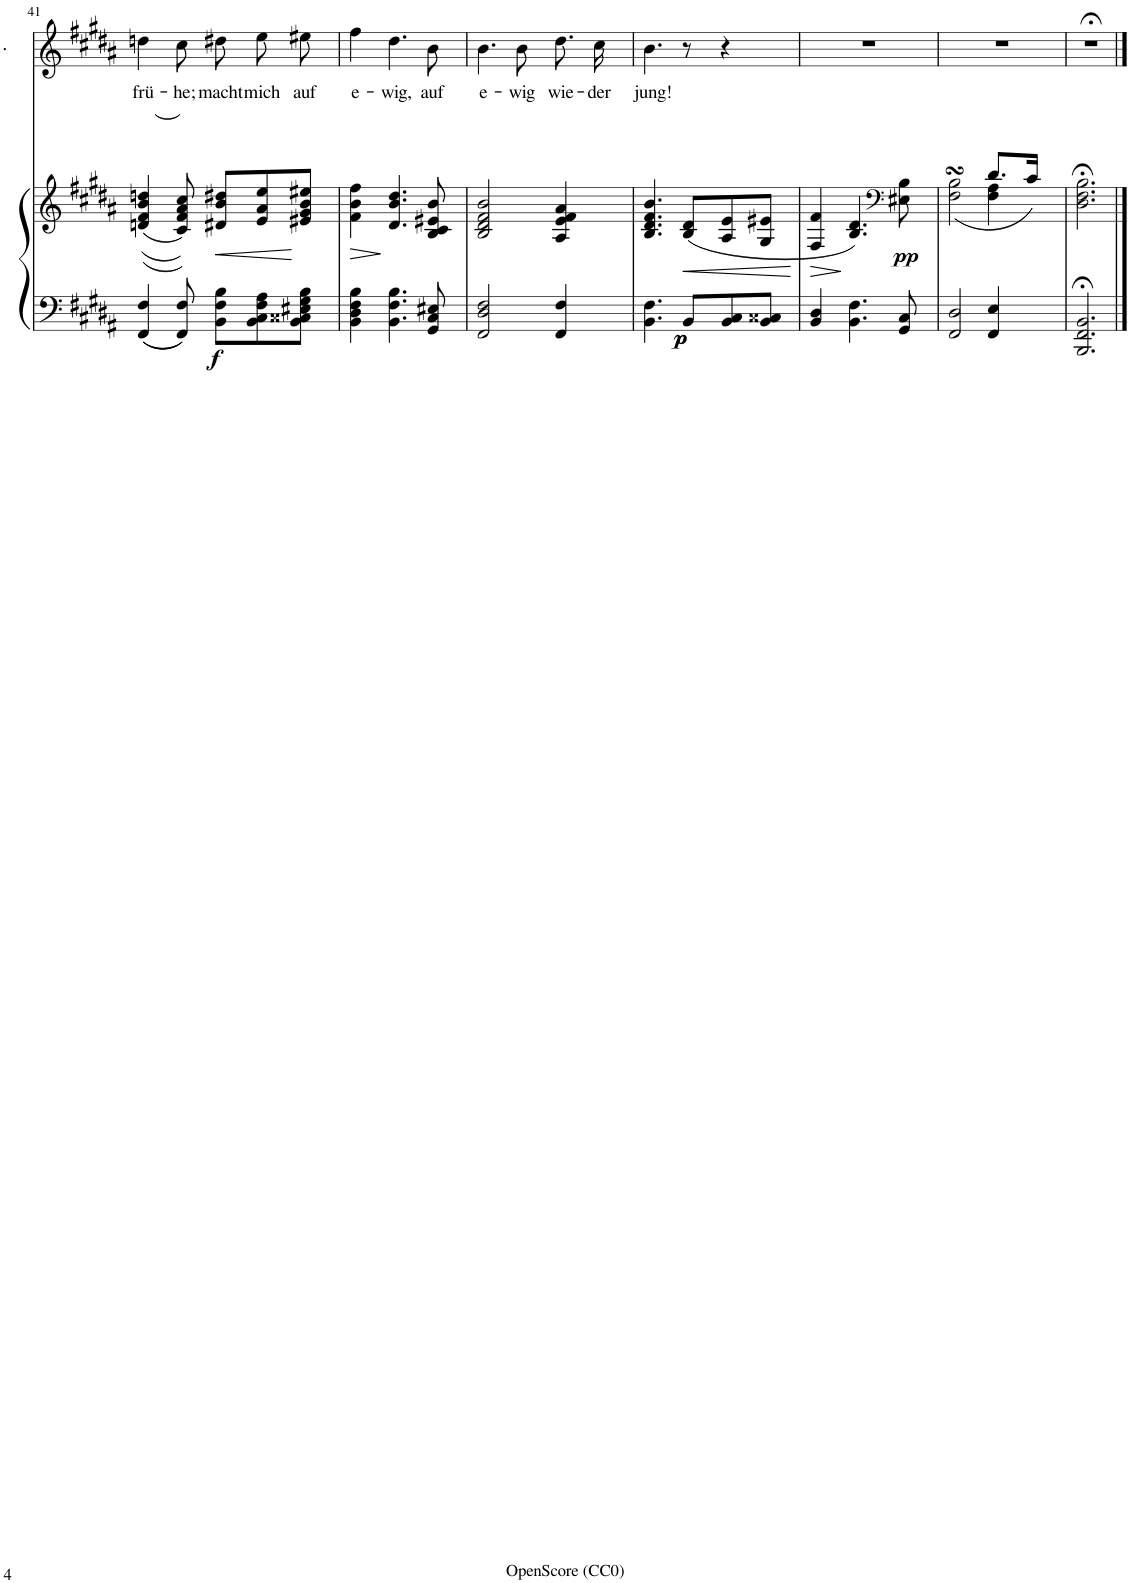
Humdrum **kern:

**kern	**kern	**dynam	**kern	**text
*part2	*part2	*part2	*part1	*part1
*staff3	*staff2	*staff2/3	*staff1	*staff1
*I"Pianoforte	*	*	*I"Mignon	*
*I'Pno	*	*	*	*
!!LO:PB:g=z
*clefF4	*clefG2	*	*clefG2	*
*k[f#c#g#d#a#]	*k[f#c#g#d#a#]	*	*k[f#c#g#d#a#]	*
*M3/4	*M3/4	*	*M3/4	*
=41	=41	=41	=41	=41
!	!	!	!	!LO:LY:b
4FF#/ 4F#/	(((4dn/ [4f#/ 4b/ 4ddn/	.	4ddn\	frü-
!	!	!	!	!LO:LY:b
8FF#/ 8F#/	8c#/ 8f#/] 8a#/ 8cc#/)))	.	8cc#\L	-he;
!	!	!LO:HP:b	!	!LO:LY:b
!	!	!LO:DY:n=1:b=2	!	!
8BB\ 8F#\ 8B\L	8d#X/ 8b/ 8dd#X/L	< f	8dd#X\J	macht
!	!	!	!	!LO:LY:b
8BB\ 8C#\ 8F#\ 8A#\	8e/ 8a#/ 8ee/	.	8ee\L	mich
!	!	!	!	!LO:LY:b
8BB\ 8C##X\ 8E#X\ 8G#\ 8B\J	8e#X/ 8g#/ 8b/ 8ee#X/J	[	8ee#X\J	auf
=42	=42	=42	=42	=42
!	!	!LO:HP:b	!	!LO:LY:b
4BB\ 4D#\ 4F#\ 4B\	4f#\ 4b\ 4ff#\	>	4ff#\	e-
!	!	!	!	!LO:LY:b
4.BB\ 4.F#\ 4.B\	4.d#/ 4.b/ 4.dd#/	]	4.dd#\	-wig,
!	!	!	!	!LO:LY:b
8GG#/ 8C#/ 8E#X/	8B/ 8c#/ 8e#X/ 8b/	.	8b\	auf
=43	=43	=43	=43	=43
!	!	!	!	!LO:LY:b
2FF#/ 2D#/ 2F#/	2B/ 2d#/ 2f#/ 2b/	.	4.b\	e-
!	!	!	!	!LO:LY:b
.	.	.	8b\	-wig
!	!	!	!	!LO:LY:b
4FF#/ 4F#/	4A#/ 4e/ 4f#/ 4a#/	.	8.dd#\L	wie-
!	!	!	!	!LO:LY:b
.	.	.	16cc#\Jk	-der
=44	=44	=44	=44	=44
!	!	!	!	!LO:LY:b
4.BB\ 4.F#\	4.B/ 4.d#/ 4.f#/ 4.b/	.	4.b\	jung!
!	!	!LO:HP:b	!	!
!	!	!LO:DY:n=1:b=2	!	!
!	!	!LO:DY:n=2:b=2	!	!
8BB/L	(8B/ 8d#/L	< p p	8r	.
8BB/ 8C#/	8A#/ 8e/	.	4r	.
8BB/ 8C##X/J	8G#/ 8e#X/J	.	.	.
.	.	[	.	.
=45	=45	=45	=45	=45
!	!	!LO:HP:b	!	!
4BB/ 4D#/	4F#/ 4f#/	>	2.r	.
4.BB\ 4.F#\	4.B/ 4.d#/)	]	.	.
*	*clefF4	*	*	*
!	!	!LO:DY:b	!	!
8GG#/ 8C#/	8E#X\ 8B\	pp	.	.
=46	=46	=46	=46	=46
*	*^	*	*	*
2FF#/ 2D#/	(2F#\sSSS 2B\sSSS	2ryy	.	2.r	.
4FF#/ 4E/	4F#\ 4A#\	8.d#/L	.	.	.
.	.	16c#/Jk)	.	.	.
*	*v	*v	*	*	*
=47	=47	=47	=47	=47
2.BBB/;< 2.FF#/;< 2.BB/;<	2.D#\;< 2.F#\;< 2.B\;<	.	2.r;<	.
==	==	==	==	==
*-	*-	*-	*-	*-
